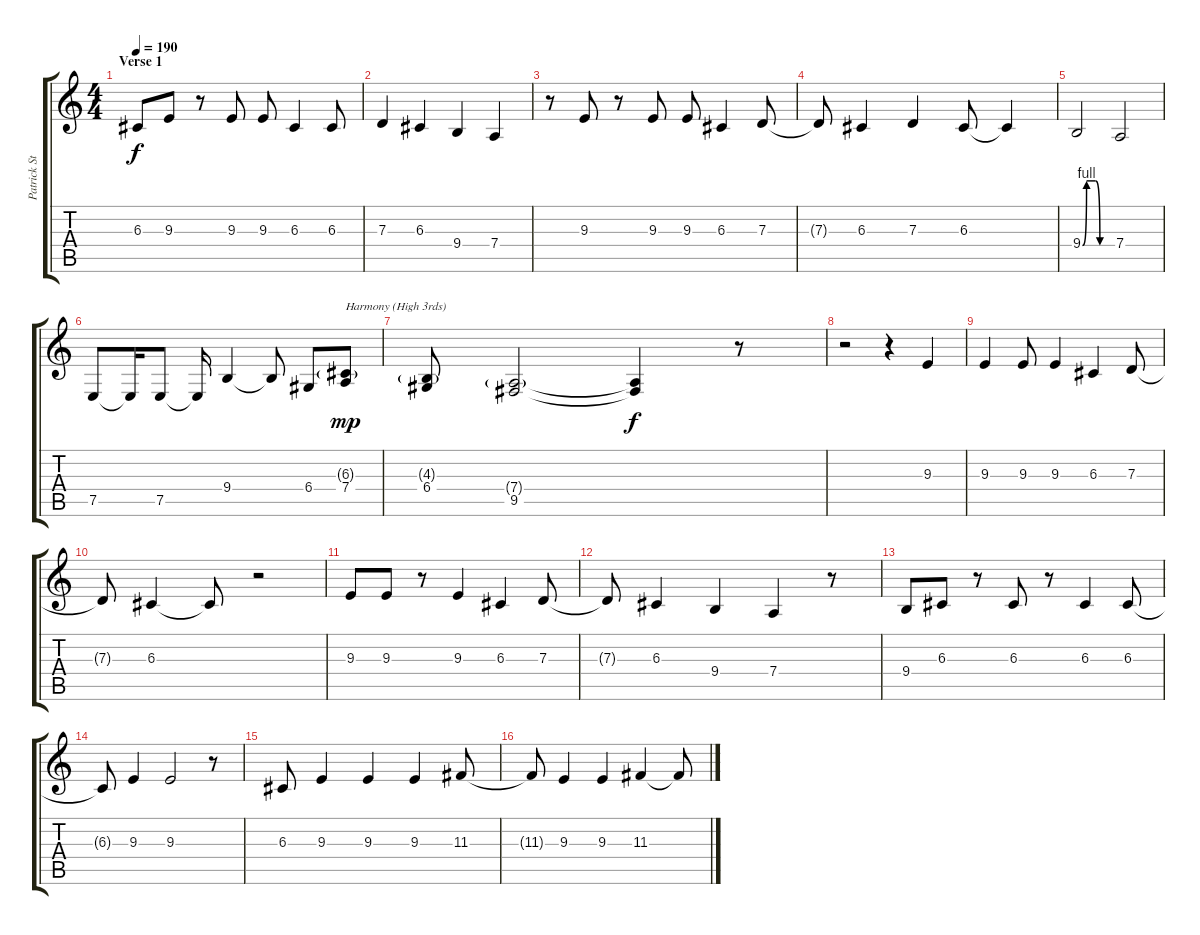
\track ("Patrick Stump (Lead Vocal and Harmonies)" "Patrick St") {instrument clarinet}
\staff {score tabs}
\tuning (E4 B3 G3 D3 A2 E2) {hide}
\ts (4 4)
\section ("" "Verse 1")
\tempo 190
\clef g2
\ks c
6.3{t}.8{dy f} 9.3.8 r.8 9.3.8 9.3.8 6.3.4 6.3.8 |
7.3.4 6.3.4 9.4.4 7.4.4 |
r.8 9.3.8 r.8 9.3.8 9.3.8 6.3.4 7.3.8 |
7.3{t}.8 6.3.4 7.3.4 6.3.8 6.3{t}.4 |
9.4{be (custom 0 0 8 4 15 4 26 4 35 0 43 0 53 0 60 0)}.2 7.4.2 |
7.5.8 7.5{t}.16 7.5.8 7.5{t}.16 9.4.4 9.4{t}.8 6.4.8 (6.3{g} 7.4).8{txt "Harmony (High 3rds)" dy mp} |
(4.3{g} 6.4).8 (7.4{g} 9.5).2 (7.4{t} 9.5{t}).4{dy f} r.8 |
r.2 r.4 9.3.4 |
9.3.4 9.3.8 9.3.4 6.3.4 7.3.8 |
7.3{t}.8 6.3.4 6.3{t}.8 r.2 |
9.3.8 9.3.8 r.8 9.3.4 6.3.4 7.3.8 |
7.3{t}.8 6.3.4 9.4.4 7.4.4 r.8 |
9.4.8 6.3.8 r.8 6.3.8 r.8 6.3.4 6.3.8 |
6.3{t}.8 9.3.4 9.3.2 r.8 |
6.3.8 9.3.4 9.3.4 9.3.4 11.3.8 |
11.3{t}.8 9.3.4 9.3.4 11.3.4 11.3{t}.8
